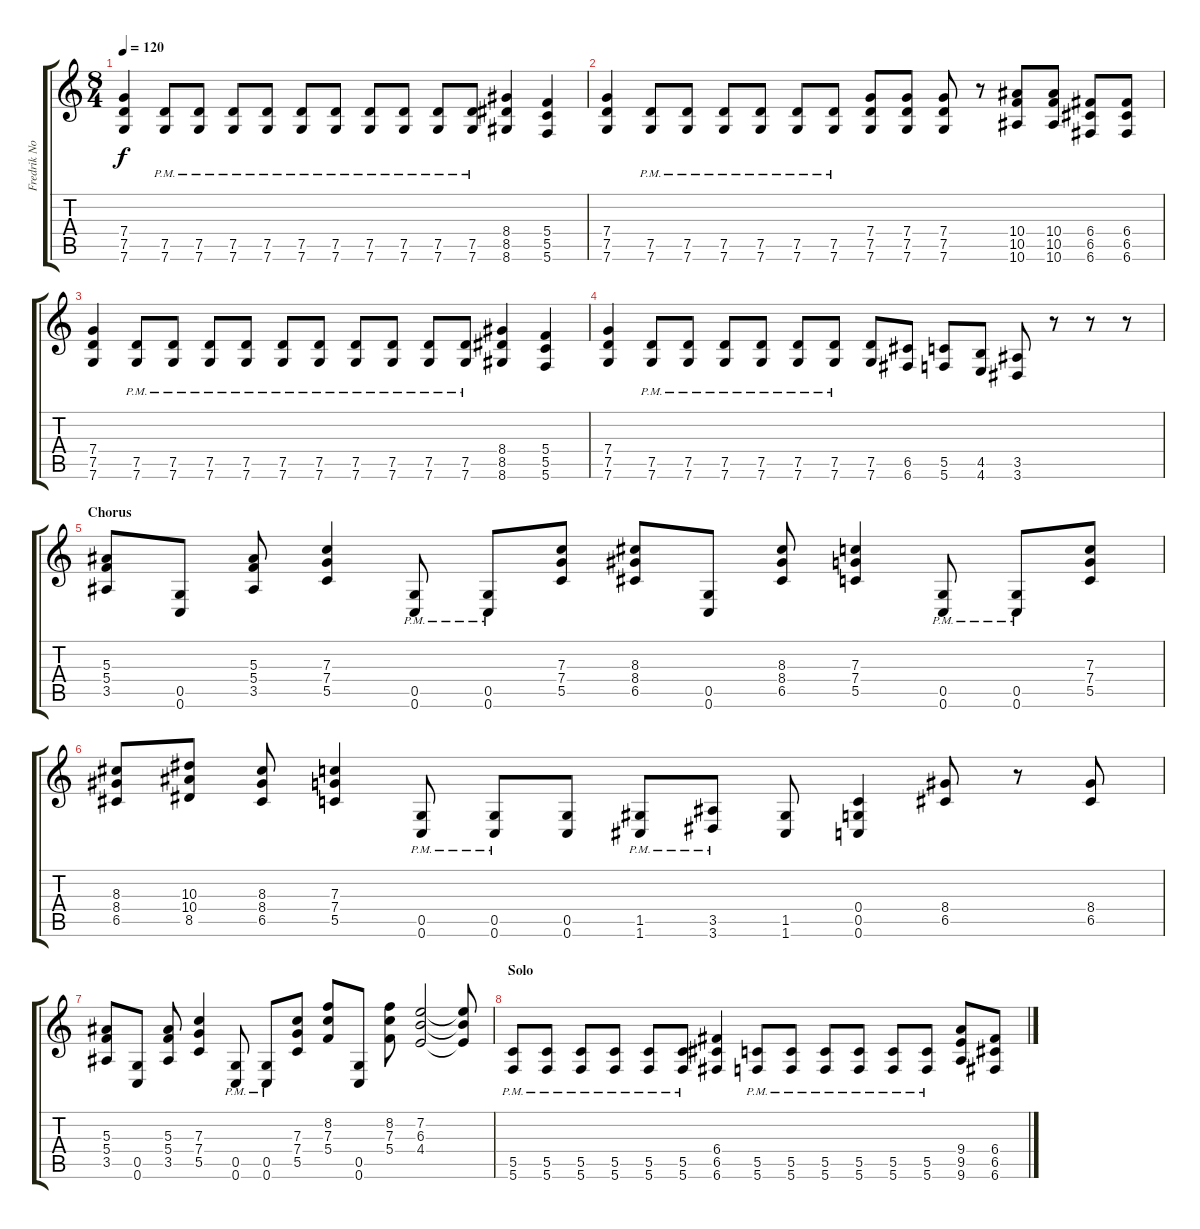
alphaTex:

\track ("Fredrik Norstrom - Rhytm" "Fredrik No") {instrument distortionguitar}
\staff {score tabs}
\tuning (D4 A3 F3 C3 G2 C2) {hide}
\ts (8 4)
\tempo 120
\clef g2
\ks c
(7.4 7.5 7.6).4{dy f} (7.5{pm} 7.6{pm}).8 (7.5{pm} 7.6{pm}).8 (7.5{pm} 7.6{pm}).8 (7.5{pm} 7.6{pm}).8 (7.5{pm} 7.6{pm}).8 (7.5{pm} 7.6{pm}).8 (7.5{pm} 7.6{pm}).8 (7.5{pm} 7.6{pm}).8 (7.5{pm} 7.6{pm}).8 (7.5{pm} 7.6{pm}).8 (8.4 8.5 8.6).4 (5.4 5.5 5.6).4 |
(7.4 7.5 7.6).4 (7.5{pm} 7.6{pm}).8 (7.5{pm} 7.6{pm}).8 (7.5{pm} 7.6{pm}).8 (7.5{pm} 7.6{pm}).8 (7.5{pm} 7.6{pm}).8 (7.5{pm} 7.6{pm}).8 (7.4 7.5 7.6).8 (7.4 7.5 7.6).8 (7.4 7.5 7.6).8 r.8 (10.4 10.5 10.6).8 (10.4 10.5 10.6).8 (6.4 6.5 6.6).8 (6.4 6.5 6.6).8 |
(7.4 7.5 7.6).4 (7.5{pm} 7.6{pm}).8 (7.5{pm} 7.6{pm}).8 (7.5{pm} 7.6{pm}).8 (7.5{pm} 7.6{pm}).8 (7.5{pm} 7.6{pm}).8 (7.5{pm} 7.6{pm}).8 (7.5{pm} 7.6{pm}).8 (7.5{pm} 7.6{pm}).8 (7.5{pm} 7.6{pm}).8 (7.5{pm} 7.6{pm}).8 (8.4 8.5 8.6).4 (5.4 5.5 5.6).4 |
(7.4 7.5 7.6).4 (7.5{pm} 7.6{pm}).8 (7.5{pm} 7.6{pm}).8 (7.5{pm} 7.6{pm}).8 (7.5{pm} 7.6{pm}).8 (7.5{pm} 7.6{pm}).8 (7.5{pm} 7.6{pm}).8 (7.5 7.6).8 (6.5 6.6).8 (5.5 5.6).8 (4.5 4.6).8 (3.5 3.6).8 r.8 r.8 r.8 |
\section ("" "Chorus")
(5.3 5.4 3.5).8 (0.5 0.6).8 (5.3 5.4 3.5).8 (7.3 7.4 5.5).4 (0.5{pm} 0.6{pm}).8 (0.5{pm} 0.6{pm}).8 (7.3 7.4 5.5).8 (8.3 8.4 6.5).8 (0.5 0.6).8 (8.3 8.4 6.5).8 (7.3 7.4 5.5).4 (0.5{pm} 0.6{pm}).8 (0.5{pm} 0.6{pm}).8 (7.3 7.4 5.5).8 |
(8.3 8.4 6.5).8 (10.3 10.4 8.5).8 (8.3 8.4 6.5).8 (7.3 7.4 5.5).4 (0.5{pm} 0.6{pm}).8 (0.5{pm} 0.6{pm}).8 (0.5 0.6).8 (1.5{pm} 1.6{pm}).8 (3.5{pm} 3.6{pm}).8 (1.5 1.6).8 (0.4 0.5 0.6).4 (8.4 6.5).8 r.8 (8.4 6.5).8 |
(5.3 5.4 3.5).8 (0.5 0.6).8 (5.3 5.4 3.5).8 (7.3 7.4 5.5).4 (0.5{pm} 0.6{pm}).8 (0.5{pm} 0.6{pm}).8 (7.3 7.4 5.5).8 (8.2 7.3 5.4).8 (0.5 0.6).8 (8.2 7.3 5.4).8 (7.2 6.3 4.4).2 (7.2{t} 6.3{t} 4.4{t}).8 |
\section ("" "Solo")
(5.5{pm} 5.6{pm}).8 (5.5{pm} 5.6{pm}).8 (5.5{pm} 5.6{pm}).8 (5.5{pm} 5.6{pm}).8 (5.5{pm} 5.6{pm}).8 (5.5{pm} 5.6{pm}).8 (6.4 6.5 6.6).4 (5.5{pm} 5.6{pm}).8 (5.5{pm} 5.6{pm}).8 (5.5{pm} 5.6{pm}).8 (5.5{pm} 5.6{pm}).8 (5.5{pm} 5.6{pm}).8 (5.5{pm} 5.6{pm}).8 (9.4 9.5 9.6).8 (6.4 6.5 6.6).8
